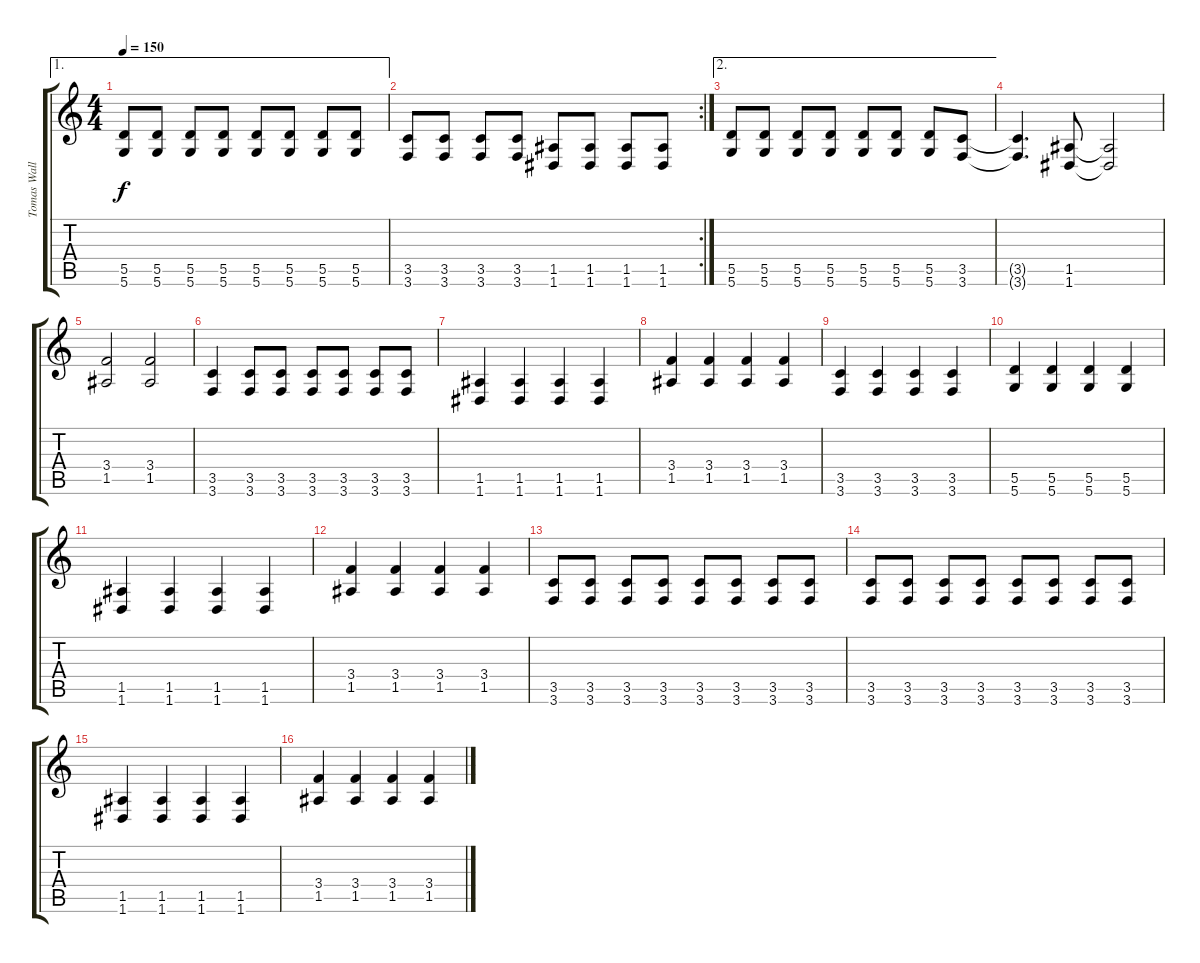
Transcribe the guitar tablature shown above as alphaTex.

\track ("Tomas Wallin - Rhythm guitar" "Tomas Wall") {instrument distortionguitar}
\staff {score tabs}
\tuning (E4 B3 G3 D3 A2 D2) {hide}
\ae 1
\ts (4 4)
\tempo 150
\clef g2
\ks c
(5.5 5.6).8{dy f} (5.5 5.6).8 (5.5 5.6).8 (5.5 5.6).8 (5.5 5.6).8 (5.5 5.6).8 (5.5 5.6).8 (5.5 5.6).8 |
\rc 2
(3.5 3.6).8 (3.5 3.6).8 (3.5 3.6).8 (3.5 3.6).8 (1.5 1.6).8 (1.5 1.6).8 (1.5 1.6).8 (1.5 1.6).8 |
\ae 2
(5.5 5.6).8 (5.5 5.6).8 (5.5 5.6).8 (5.5 5.6).8 (5.5 5.6).8 (5.5 5.6).8 (5.5 5.6).8 (3.5 3.6).8{volume 13} |
(3.5{t} 3.6{t}).4{d} (1.5 1.6).8 (1.5{t} 1.6{t}).2 |
(3.4 1.5).2 (3.4 1.5).2 |
(3.5 3.6).4 (3.5 3.6).8 (3.5 3.6).8 (3.5 3.6).8 (3.5 3.6).8 (3.5 3.6).8 (3.5 3.6).8 |
(1.5 1.6).4 (1.5 1.6).4 (1.5 1.6).4 (1.5 1.6).4 |
(3.4 1.5).4 (3.4 1.5).4 (3.4 1.5).4 (3.4 1.5).4 |
(3.5 3.6).4 (3.5 3.6).4 (3.5 3.6).4 (3.5 3.6).4 |
(5.5 5.6).4 (5.5 5.6).4 (5.5 5.6).4 (5.5 5.6).4 |
(1.5 1.6).4 (1.5 1.6).4 (1.5 1.6).4 (1.5 1.6).4 |
(3.4 1.5).4 (3.4 1.5).4 (3.4 1.5).4 (3.4 1.5).4 |
(3.5 3.6).8 (3.5 3.6).8 (3.5 3.6).8 (3.5 3.6).8 (3.5 3.6).8 (3.5 3.6).8 (3.5 3.6).8 (3.5 3.6).8 |
(3.5 3.6).8 (3.5 3.6).8 (3.5 3.6).8 (3.5 3.6).8 (3.5 3.6).8 (3.5 3.6).8 (3.5 3.6).8 (3.5 3.6).8 |
(1.5 1.6).4 (1.5 1.6).4 (1.5 1.6).4 (1.5 1.6).4 |
(3.4 1.5).4 (3.4 1.5).4 (3.4 1.5).4 (3.4 1.5).4
